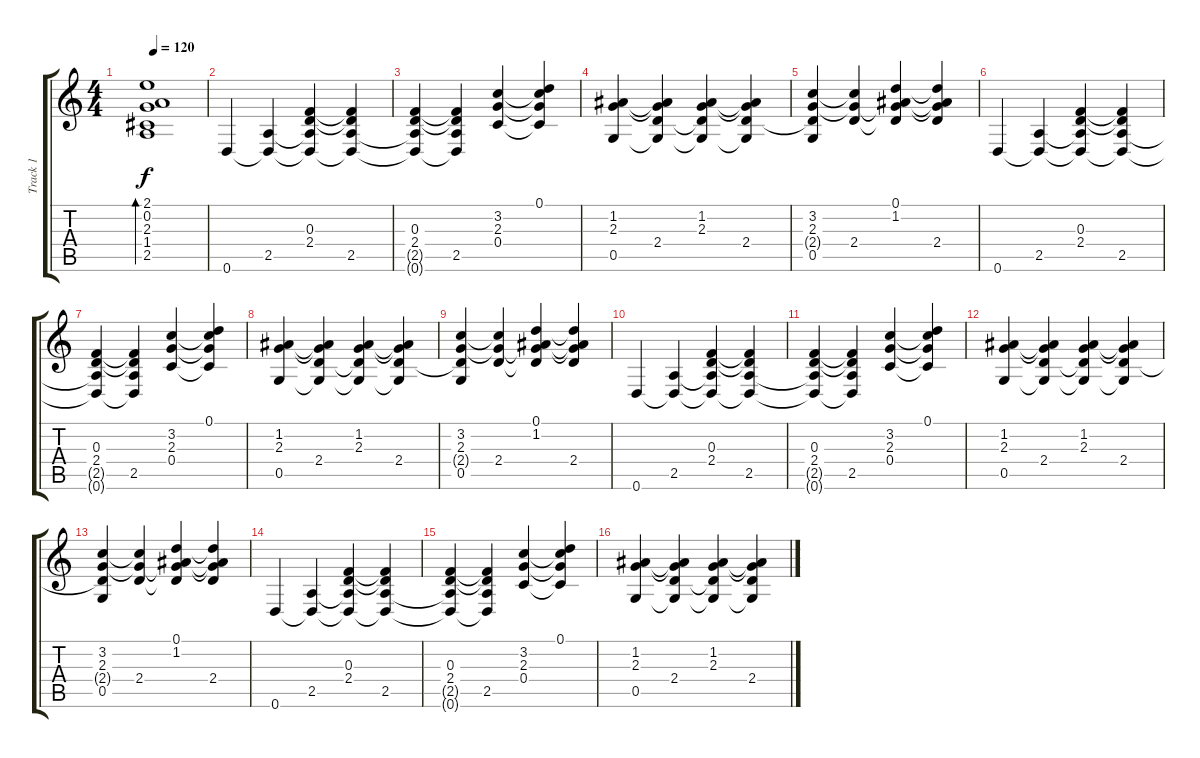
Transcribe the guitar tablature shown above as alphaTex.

\track ("Track 1" "Track 1") {instrument acousticguitarnylon}
\staff {score tabs}
\tuning (D4 A3 F3 C3 G2 D2) {hide}
\ts (4 4)
\tempo 120
\clef g2
\ks c
(2.1 0.2 2.3 1.4 2.5).1{bd 480 dy f} |
0.6.4 (2.5 0.6{t}).4 (0.3 2.4 2.5{t} 0.6{t}).4 (0.3{t} 2.4{t} 2.5 0.6{t}).4 |
(0.3 2.4 2.5{t} 0.6{t}).4 (0.3{t} 2.4{t} 2.5 0.6{t}).4 (3.2 2.3 0.4).4 (0.1 3.2{t} 2.3{t} 0.4{t}).4 |
(1.2 2.3 0.5).4 (1.2{t} 2.3{t} 2.4 0.5{t}).4 (1.2 2.3 2.4{t} 0.5{t}).4 (1.2{t} 2.3{t} 2.4 0.5{t}).4 |
(3.2 2.3 2.4{t} 0.5).4 (3.2{t} 2.3{t} 2.4).4 (0.1 1.2 2.3{t} 2.4{t}).4 (0.1{t} 1.2{t} 2.3{t} 2.4).4 |
0.6.4 (2.5 0.6{t}).4 (0.3 2.4 2.5{t} 0.6{t}).4 (0.3{t} 2.4{t} 2.5 0.6{t}).4 |
(0.3 2.4 2.5{t} 0.6{t}).4 (0.3{t} 2.4{t} 2.5 0.6{t}).4 (3.2 2.3 0.4).4 (0.1 3.2{t} 2.3{t} 0.4{t}).4 |
(1.2 2.3 0.5).4 (1.2{t} 2.3{t} 2.4 0.5{t}).4 (1.2 2.3 2.4{t} 0.5{t}).4 (1.2{t} 2.3{t} 2.4 0.5{t}).4 |
(3.2 2.3 2.4{t} 0.5).4 (3.2{t} 2.3{t} 2.4).4 (0.1 1.2 2.3{t} 2.4{t}).4 (0.1{t} 1.2{t} 2.3{t} 2.4).4 |
0.6.4 (2.5 0.6{t}).4 (0.3 2.4 2.5{t} 0.6{t}).4 (0.3{t} 2.4{t} 2.5 0.6{t}).4 |
(0.3 2.4 2.5{t} 0.6{t}).4 (0.3{t} 2.4{t} 2.5 0.6{t}).4 (3.2 2.3 0.4).4 (0.1 3.2{t} 2.3{t} 0.4{t}).4 |
(1.2 2.3 0.5).4 (1.2{t} 2.3{t} 2.4 0.5{t}).4 (1.2 2.3 2.4{t} 0.5{t}).4 (1.2{t} 2.3{t} 2.4 0.5{t}).4 |
(3.2 2.3 2.4{t} 0.5).4 (3.2{t} 2.3{t} 2.4).4 (0.1 1.2 2.3{t} 2.4{t}).4 (0.1{t} 1.2{t} 2.3{t} 2.4).4 |
0.6.4 (2.5 0.6{t}).4 (0.3 2.4 2.5{t} 0.6{t}).4 (0.3{t} 2.4{t} 2.5 0.6{t}).4 |
(0.3 2.4 2.5{t} 0.6{t}).4 (0.3{t} 2.4{t} 2.5 0.6{t}).4 (3.2 2.3 0.4).4 (0.1 3.2{t} 2.3{t} 0.4{t}).4 |
(1.2 2.3 0.5).4 (1.2{t} 2.3{t} 2.4 0.5{t}).4 (1.2 2.3 2.4{t} 0.5{t}).4 (1.2{t} 2.3{t} 2.4 0.5{t}).4
